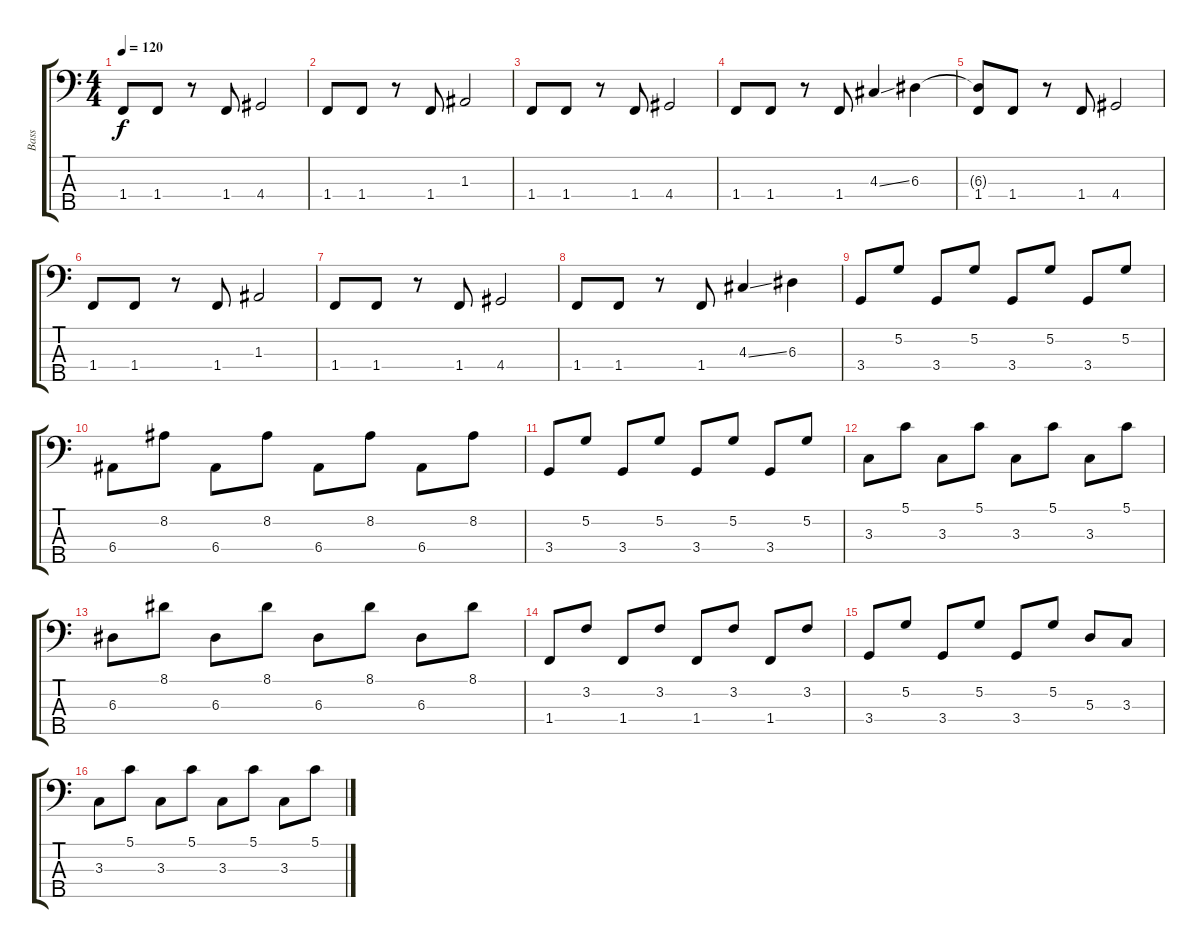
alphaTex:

\track ("Bass" "Bass") {instrument electricbassfinger}
\staff {score tabs}
\tuning (G2 D2 A1 E1 B0) {hide}
\ts (4 4)
\tempo 120
\clef f4
\ks c
1.4.8{dy f} 1.4.8 r.8 1.4.8 4.4.2 |
1.4.8 1.4.8 r.8 1.4.8 1.3.2 |
1.4.8 1.4.8 r.8 1.4.8 4.4.2 |
1.4.8 1.4.8 r.8 1.4.8 4.3{ss}.4 6.3.4 |
(6.3{t} 1.4).8 1.4.8 r.8 1.4.8 4.4.2 |
1.4.8 1.4.8 r.8 1.4.8 1.3.2 |
1.4.8 1.4.8 r.8 1.4.8 4.4.2 |
1.4.8 1.4.8 r.8 1.4.8 4.3{ss}.4 6.3.4 |
3.4.8 5.2.8 3.4.8 5.2.8 3.4.8 5.2.8 3.4.8 5.2.8 |
6.4.8 8.2.8 6.4.8 8.2.8 6.4.8 8.2.8 6.4.8 8.2.8 |
3.4.8 5.2.8 3.4.8 5.2.8 3.4.8 5.2.8 3.4.8 5.2.8 |
3.3.8 5.1.8 3.3.8 5.1.8 3.3.8 5.1.8 3.3.8 5.1.8 |
6.3.8 8.1.8 6.3.8 8.1.8 6.3.8 8.1.8 6.3.8 8.1.8 |
1.4.8 3.2.8 1.4.8 3.2.8 1.4.8 3.2.8 1.4.8 3.2.8 |
3.4.8 5.2.8 3.4.8 5.2.8 3.4.8 5.2.8 5.3.8 3.3.8 |
3.3.8 5.1.8 3.3.8 5.1.8 3.3.8 5.1.8 3.3.8 5.1.8
